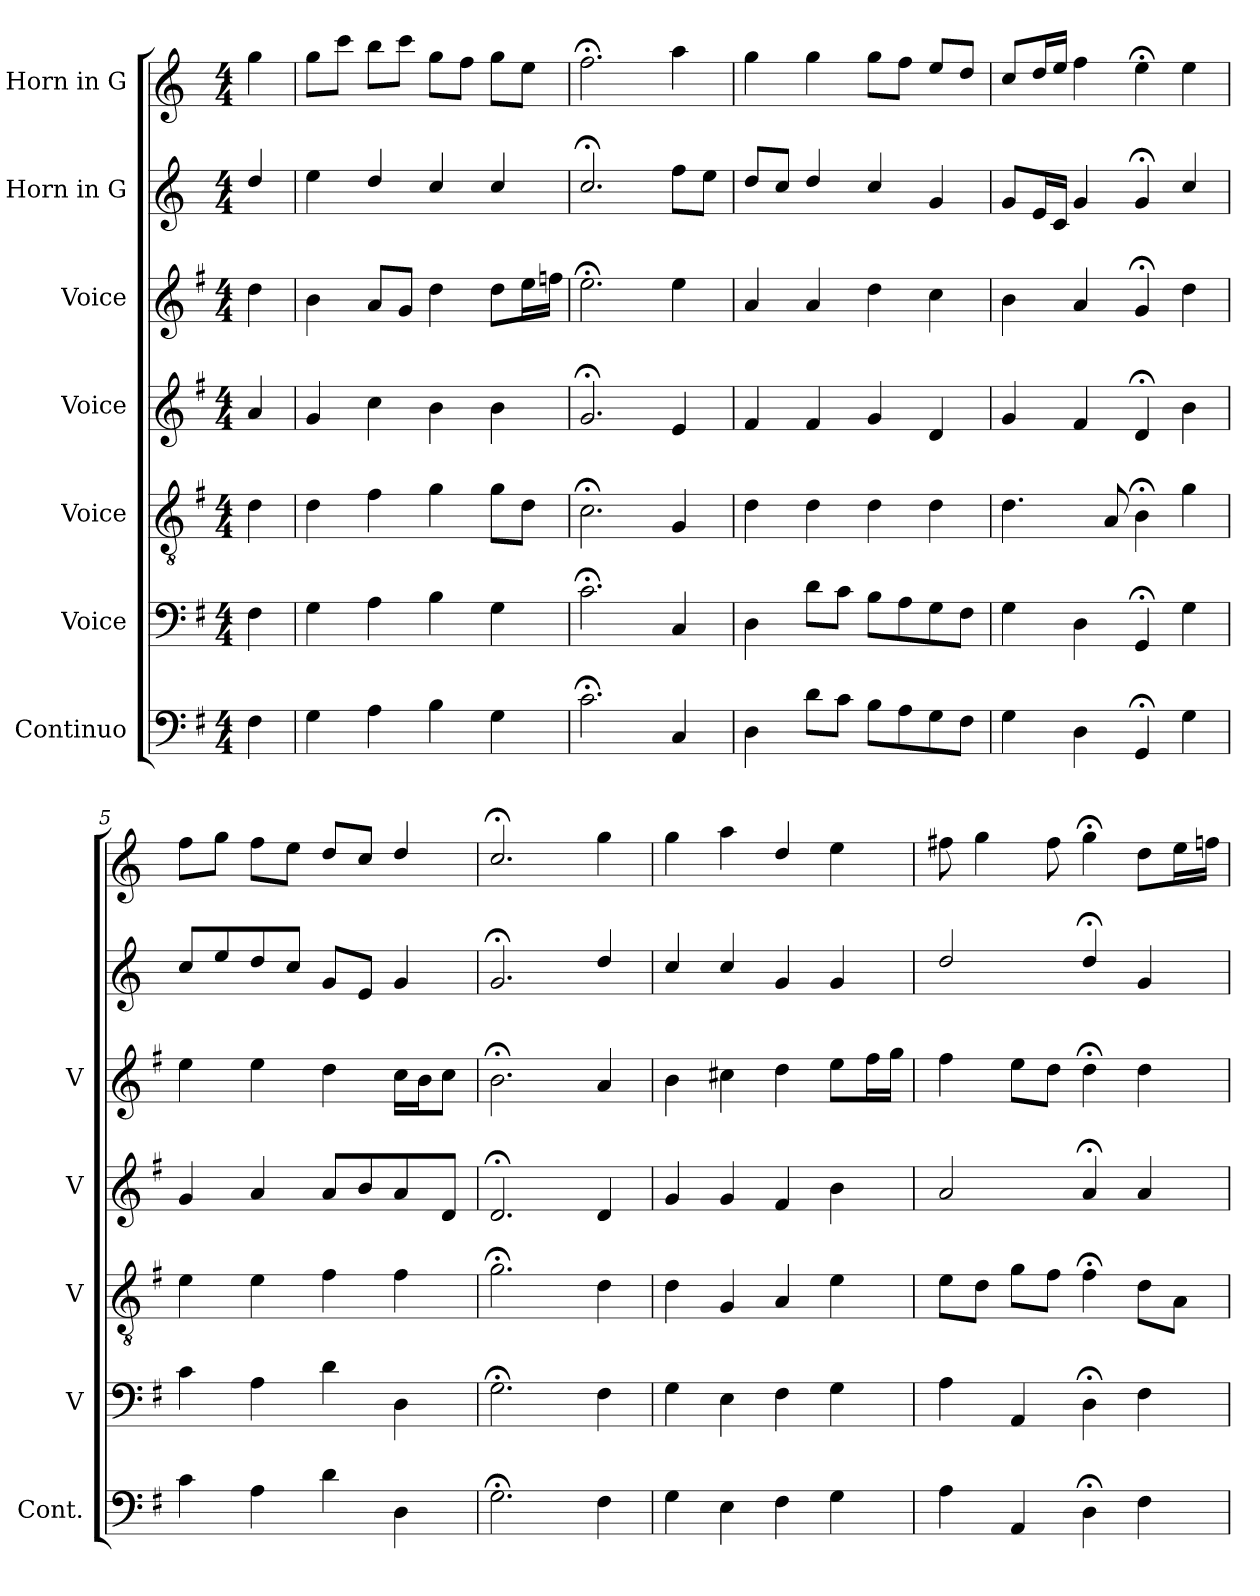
**kern	**kern	**kern	**kern	**kern	**kern	**kern
*part7	*part6	*part5	*part4	*part3	*part2	*part1
*staff7	*staff6	*staff5	*staff4	*staff3	*staff2	*staff1
*I"Continuo	*I"Voice	*I"Voice	*I"Voice	*I"Voice	*I"Horn in G	*I"Horn in G
*I'Cont.	*I'V	*I'V	*I'V	*I'V	*	*
*clefF4	*clefF4	*clefGv2	*clefG2	*clefG2	*clefG2	*clefG2
*ITrd7c12	*	*	*	*	*ITrd3c5	*ITrd3c5
*k[f#]	*k[f#]	*k[f#]	*k[f#]	*k[f#]	*k[f#]	*k[f#]
*M4/4	*M4/4	*M4/4	*M4/4	*M4/4	*M4/4	*M4/4
=	=	=	=	=	=	=
4FF#\	4F#\	4d\	4a/	4dd\	4a/	4dd\
=1	=1	=1	=1	=1	=1	=1
4GG\	4G\	4d\	4g/	4b\	4b\	8dd\L
.	.	.	.	.	.	8gg\J
4AA\	4A\	4f#\	4cc\	8a/L	4a/	8ff#\L
.	.	.	.	8g/J	.	8gg\J
4BB\	4B\	4g\	4b\	4dd\	4g/	8dd\L
.	.	.	.	.	.	8cc\J
4GG\	4G\	8g\L	4b\	8dd\L	4g/	8dd\L
.	.	8d\J	.	16ee\L	.	8b\J
.	.	.	.	16ffn\JJ	.	.
=2	=2	=2	=2	=2	=2	=2
2.C;<\	2.c;<\	2.c;<\	2.g;</	2.ee;<\	2.g;</	2.cc;<\
4CC/	4C/	4G/	4e/	4ee\	8cc\L	4ee\
.	.	.	.	.	8b\J	.
=3	=3	=3	=3	=3	=3	=3
4DD\	4D\	4d\	4f#/	4a/	8a/L	4dd\
.	.	.	.	.	8g/J	.
8D\L	8d\L	4d\	4f#/	4a/	4a/	4dd\
8C\J	8c\J	.	.	.	.	.
8BB\L	8B\L	4d\	4g/	4dd\	4g/	8dd\L
8AA\	8A\	.	.	.	.	8cc\J
8GG\	8G\	4d\	4d/	4cc\	4d/	8b/L
8FF#\J	8F#\J	.	.	.	.	8a/J
=4	=4	=4	=4	=4	=4	=4
4GG\	4G\	4.d\	4g/	4b\	8d/L	8g/L
.	.	.	.	.	16B/L	16a/L
.	.	.	.	.	16G/JJ	16b/JJ
4DD\	4D\	.	4f#/	4a/	4d/	4cc\
.	.	8A/	.	.	.	.
4GGG;</	4GG;</	4B;<\	4d;</	4g;</	4d;</	4b;<\
4GG\	4G\	4g\	4b\	4dd\	4g/	4b\
!!LO:PB:g=z
=5	=5	=5	=5	=5	=5	=5
4C\	4c\	4e\	4g/	4ee\	8g/L	8cc\L
.	.	.	.	.	8b/	8dd\J
4AA\	4A\	4e\	4a/	4ee\	8a/	8cc\L
.	.	.	.	.	8g/J	8b\J
4D\	4d\	4f#\	8a/L	4dd\	8d/L	8a/L
.	.	.	8b/	.	8B/J	8g/J
4DD\	4D\	4f#\	8a/	16cc\LL	4d/	4a/
.	.	.	.	16b\J	.	.
.	.	.	8d/J	8cc\J	.	.
=6	=6	=6	=6	=6	=6	=6
2.GG;<\	2.G;<\	2.g;<\	2.d;</	2.b;<\	2.d;</	2.g;</
4FF#\	4F#\	4d\	4d/	4a/	4a/	4dd\
=7	=7	=7	=7	=7	=7	=7
4GG\	4G\	4d\	4g/	4b\	4g/	4dd\
4EE\	4E\	4G/	4g/	4cc#X\	4g/	4ee\
4FF#\	4F#\	4A/	4f#/	4dd\	4d/	4a/
4GG\	4G\	4e\	4b\	8ee\L	4d/	4b\
.	.	.	.	16ff#\L	.	.
.	.	.	.	16gg\JJ	.	.
=8	=8	=8	=8	=8	=8	=8
4AA\	4A\	8e\L	2a/	4ff#\	2a/	8cc#X\
.	.	8d\J	.	.	.	4dd\
4AAA/	4AA/	8g\L	.	8ee\L	.	.
.	.	8f#\J	.	8dd\J	.	8cc#\
4DD;<\	4D;<\	4f#;<\	4a;</	4dd;<\	4a;</	4dd;<\
4FF#\	4F#\	8d\L	4a/	4dd\	4d/	8a\L
.	.	8A\J	.	.	.	16b\L
.	.	.	.	.	.	16ccn\JJ
=	=	=	=	=	=	=
*-	*-	*-	*-	*-	*-	*-
